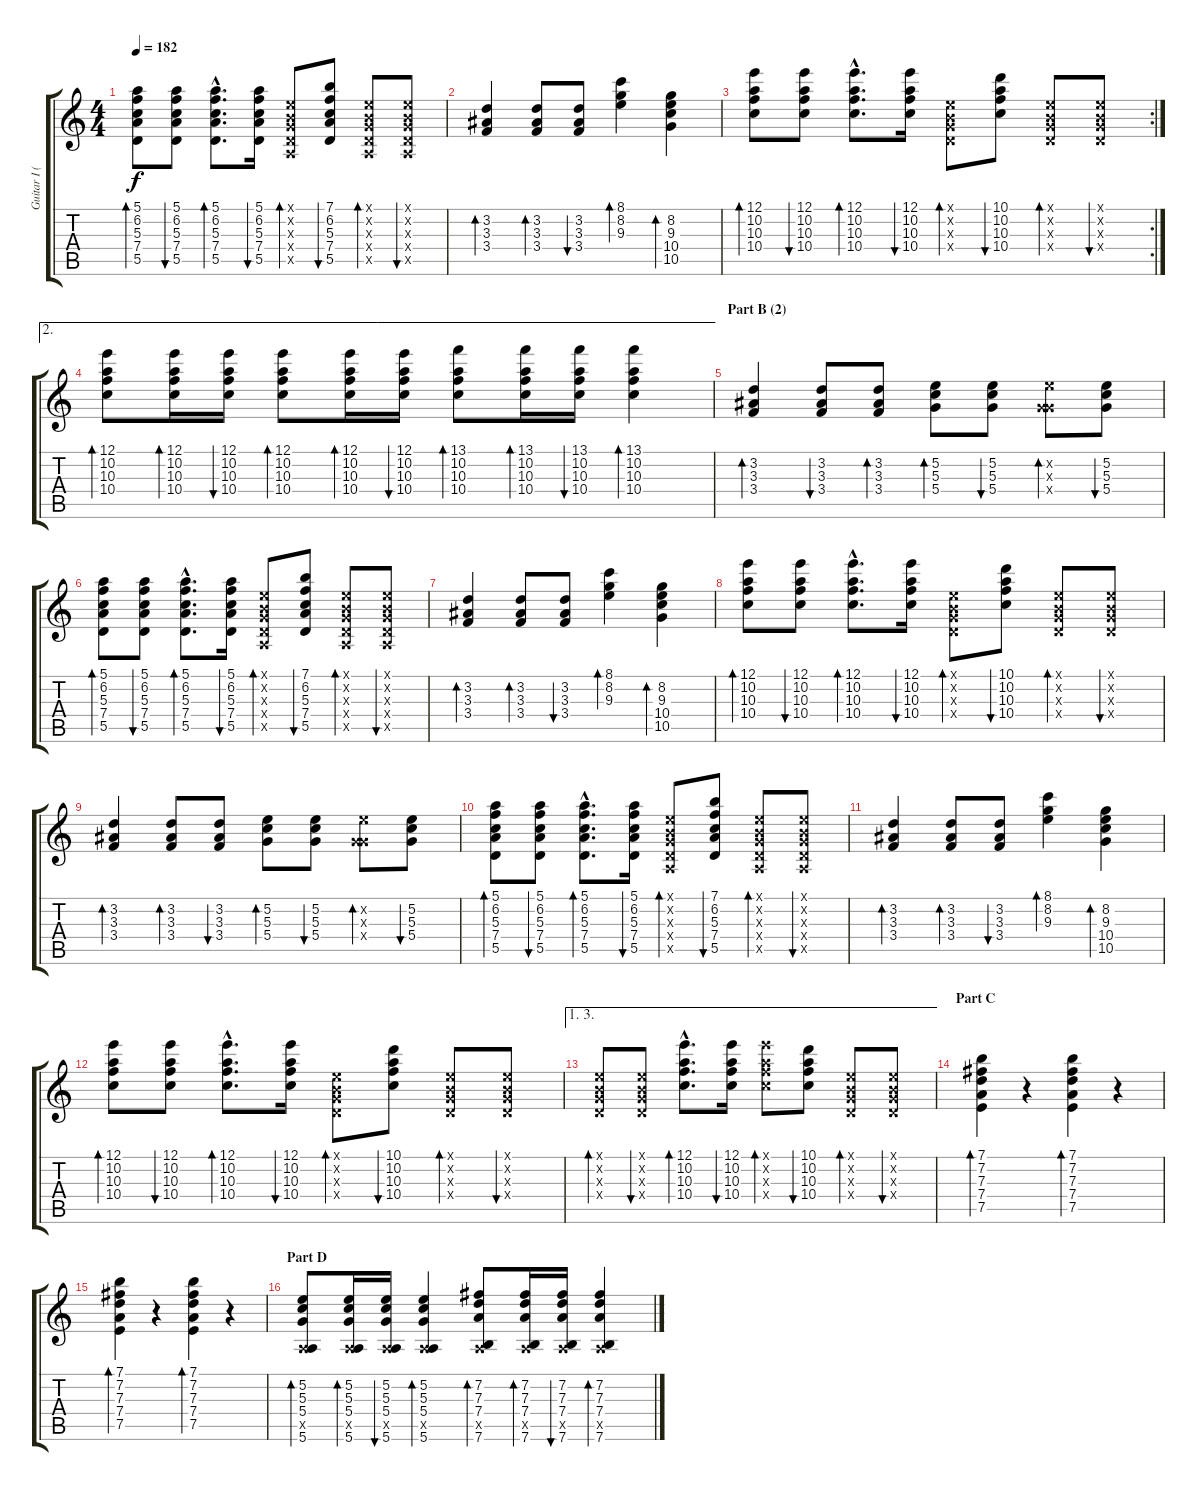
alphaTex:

\track ("Guitar I (Sugizo)" "Guitar I (") {instrument distortionguitar}
\staff {score tabs}
\tuning (E4 B3 G3 D3 A2 E2) {hide}
\ts (4 4)
\tempo 182
\clef g2
\ks c
(5.1 6.2 5.3 7.4 5.5).8{bd 60 dy f} (5.1 6.2 5.3 7.4 5.5).8{bu 60} (5.1{hac} 6.2{hac} 5.3{hac} 7.4{hac} 5.5{hac}).8{d bd 60} (5.1 6.2 5.3 7.4 5.5).16{bu 60} (0.1{x} 0.2{x} 0.3{x} 0.4{x} 0.5{x}).8{bd 60} (7.1 6.2 5.3 7.4 5.5).8{bu 60} (0.1{x} 0.2{x} 0.3{x} 0.4{x} 0.5{x}).8{bd 60} (0.1{x} 0.2{x} 0.3{x} 0.4{x} 0.5{x}).8{bu 60} |
(3.2 3.3 3.4).4{bd 60} (3.2 3.3 3.4).8{bd 60} (3.2 3.3 3.4).8{bu 60} (8.1 8.2 9.3).4{bd 60} (8.2 9.3 10.4 10.5).4{bd 60} |
\rc 2
(12.1 10.2 10.3 10.4).8{bd 60} (12.1 10.2 10.3 10.4).8{bu 60} (12.1{hac} 10.2{hac} 10.3{hac} 10.4{hac}).8{d bd 60} (12.1 10.2 10.3 10.4).16{bu 60} (0.1{x} 0.2{x} 0.3{x} 0.4{x}).8{bd 60} (10.1 10.2 10.3 10.4).8{bu 60} (0.1{x} 0.2{x} 0.3{x} 0.4{x}).8{bd 60} (0.1{x} 0.2{x} 0.3{x} 0.4{x}).8{bu 60} |
\ae 2
(12.1 10.2 10.3 10.4).8{bd 60} (12.1 10.2 10.3 10.4).16{bd 60} (12.1 10.2 10.3 10.4).16{bu 60} (12.1 10.2 10.3 10.4).8{bd 60} (12.1 10.2 10.3 10.4).16{bd 60} (12.1 10.2 10.3 10.4).16{bu 60} (13.1 10.2 10.3 10.4).8{bd 60} (13.1 10.2 10.3 10.4).16{bd 60} (13.1 10.2 10.3 10.4).16{bu 60} (13.1 10.2 10.3 10.4).4{bd 60} |
\section ("" "Part B (2)")
(3.2 3.3 3.4).4{bd 60} (3.2 3.3 3.4).8{bu 60} (3.2 3.3 3.4).8{bd 60} (5.2 5.3 5.4).8{bd 60} (5.2 5.3 5.4).8{bu 60} (5.2{x} 0.3{x} 5.4{x}).8{bd 60} (5.2 5.3 5.4).8{bu 60} |
(5.1 6.2 5.3 7.4 5.5).8{bd 60} (5.1 6.2 5.3 7.4 5.5).8{bu 60} (5.1{hac} 6.2{hac} 5.3{hac} 7.4{hac} 5.5{hac}).8{d bd 60} (5.1 6.2 5.3 7.4 5.5).16{bu 60} (0.1{x} 0.2{x} 0.3{x} 0.4{x} 0.5{x}).8{bd 60} (7.1 6.2 5.3 7.4 5.5).8{bu 60} (0.1{x} 0.2{x} 0.3{x} 0.4{x} 0.5{x}).8{bd 60} (0.1{x} 0.2{x} 0.3{x} 0.4{x} 0.5{x}).8{bu 60} |
(3.2 3.3 3.4).4{bd 60} (3.2 3.3 3.4).8{bd 60} (3.2 3.3 3.4).8{bu 60} (8.1 8.2 9.3).4{bd 60} (8.2 9.3 10.4 10.5).4{bd 60} |
(12.1 10.2 10.3 10.4).8{bd 60} (12.1 10.2 10.3 10.4).8{bu 60} (12.1{hac} 10.2{hac} 10.3{hac} 10.4{hac}).8{d bd 60} (12.1 10.2 10.3 10.4).16{bu 60} (0.1{x} 0.2{x} 0.3{x} 0.4{x}).8{bd 60} (10.1 10.2 10.3 10.4).8{bu 60} (0.1{x} 0.2{x} 0.3{x} 0.4{x}).8{bd 60} (0.1{x} 0.2{x} 0.3{x} 0.4{x}).8{bu 60} |
(3.2 3.3 3.4).4{bd 60} (3.2 3.3 3.4).8{bd 60} (3.2 3.3 3.4).8{bu 60} (5.2 5.3 5.4).8{bd 60} (5.2 5.3 5.4).8{bu 60} (5.2{x} 0.3{x} 5.4{x}).8{bd 60} (5.2 5.3 5.4).8{bu 60} |
(5.1 6.2 5.3 7.4 5.5).8{bd 60} (5.1 6.2 5.3 7.4 5.5).8{bu 60} (5.1{hac} 6.2{hac} 5.3{hac} 7.4{hac} 5.5{hac}).8{d bd 60} (5.1 6.2 5.3 7.4 5.5).16{bu 60} (0.1{x} 0.2{x} 0.3{x} 0.4{x} 0.5{x}).8{bd 60} (7.1 6.2 5.3 7.4 5.5).8{bu 60} (0.1{x} 0.2{x} 0.3{x} 0.4{x} 0.5{x}).8{bd 60} (0.1{x} 0.2{x} 0.3{x} 0.4{x} 0.5{x}).8{bu 60} |
(3.2 3.3 3.4).4{bd 60} (3.2 3.3 3.4).8{bd 60} (3.2 3.3 3.4).8{bu 60} (8.1 8.2 9.3).4{bd 60} (8.2 9.3 10.4 10.5).4{bd 60} |
(12.1 10.2 10.3 10.4).8{bd 60} (12.1 10.2 10.3 10.4).8{bu 60} (12.1{hac} 10.2{hac} 10.3{hac} 10.4{hac}).8{d bd 60} (12.1 10.2 10.3 10.4).16{bu 60} (0.1{x} 0.2{x} 0.3{x} 0.4{x}).8{bd 60} (10.1 10.2 10.3 10.4).8{bu 60} (0.1{x} 0.2{x} 0.3{x} 0.4{x}).8{bd 60} (0.1{x} 0.2{x} 0.3{x} 0.4{x}).8{bu 60} |
\ae (1 3)
(0.1{x} 0.2{x} 0.3{x} 0.4{x}).8{bd 60} (0.1{x} 0.2{x} 0.3{x} 0.4{x}).8{bu 60} (12.1{hac} 10.2{hac} 10.3{hac} 10.4{hac}).8{d bd 60} (12.1 10.2 10.3 10.4).16{bu 60} (12.1{x} 10.2{x} 10.3{x} 10.4{x}).8{bd 60} (10.1 10.2 10.3 10.4).8{bu 60} (0.1{x} 0.2{x} 0.3{x} 0.4{x}).8{bd 60} (0.1{x} 0.2{x} 0.3{x} 0.4{x}).8{bu 60} |
\section ("" "Part C")
(7.1 7.2 7.3 7.4 7.5).4{bd 60} r.4 (7.1 7.2 7.3 7.4 7.5).4{bd 60} r.4 |
(7.1 7.2 7.3 7.4 7.5).4{bd 60} r.4 (7.1 7.2 7.3 7.4 7.5).4{bd 60} r.4 |
\section ("" "Part D")
(5.2 5.3 5.4 0.5{x} 5.6).8{bd 60} (5.2 5.3 5.4 0.5{x} 5.6).16{bd 60} (5.2 5.3 5.4 0.5{x} 5.6).16{bu 60} (5.2 5.3 5.4 0.5{x} 5.6).4{bd 60} (7.2 7.3 7.4 0.5{x} 7.6).8{bd 60} (7.2 7.3 7.4 0.5{x} 7.6).16{bd 60} (7.2 7.3 7.4 0.5{x} 7.6).16{bu 60} (7.2 7.3 7.4 0.5{x} 7.6).4{bd 60}
